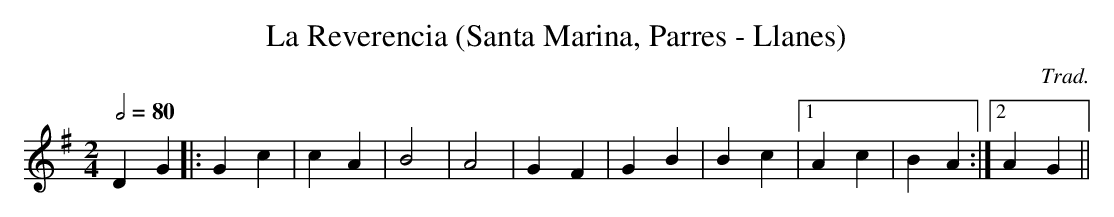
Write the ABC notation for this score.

X:1
T:La Reverencia (Santa Marina, Parres - Llanes)
C:Trad.
M:2/4
L:1/4
Q:2/4=80
K:G
DG|:Gc|cA|B2|A2|GF|GB|Bc|[1 Ac|BA:|[2 AG||
